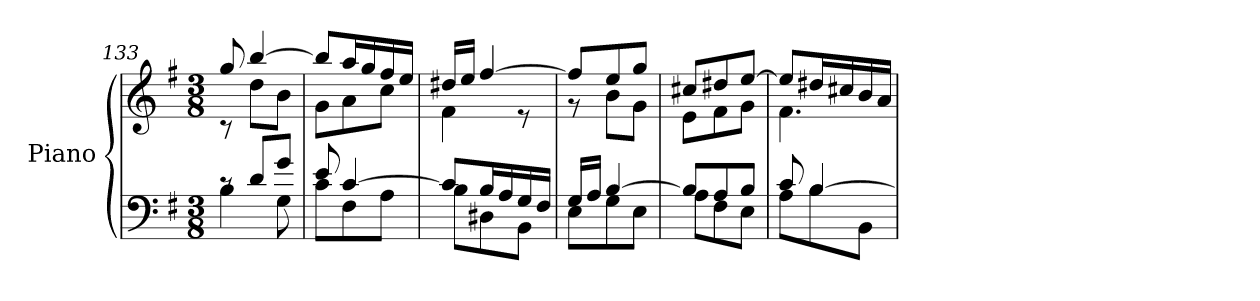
**kern	**kern
*part1	*part1
*staff2	*staff1
*I"Piano	*
*I'Pno	*
*clefF4	*clefG2
*k[f#]	*k[f#]
*M3/8	*M3/8
=133	=133
*^	*^
8rc	4B\	8gg/	8rc
8d/L	.	[4bb/	8dd\L
8g/J	8G\	.	8b\J
=134	=134	=134	=134
8e/	8c\L	8bb/L]	8g\L
[4c/	8F#\	16aa/L	8a\
.	.	16gg/	.
.	8A\J	16ff#/	8cc\J
.	.	16ee/JJ	.
=135	=135	=135	=135
8c/L]	8B\L	16dd#X/LL	4f#\
.	.	16ee/JJ	.
16B/L	8D#X\	[4ff#/	.
16A/	.	.	.
16G/	8BB\J	.	8r
16F#/JJ	.	.	.
=136	=136	=136	=136
16G/LL	8E\L	8ff#/L]	8r
16A/JJ	.	.	.
[4B/	8G\	8ee/	8b\L
.	8E\J	8gg/J	8g\J
=137	=137	=137	=137
8B/L]	8A\L	8cc#X/L	8e\L
8A/	8F#\	8dd#X/	8f#\
8B/J	8E\J	[8ee/J	8g\J
!!LO:LB:g=z	!!
=138	=138	=138	=138
8c/	8A\L	8ee/L]	4.f#\
[4B/	8B\	16dd#X/L	.
.	.	16cc#X/	.
.	8BB\J	16b/	.
.	.	16a/JJ	.
*v	*v	*	*
*	*v	*v
=	=
*-	*-
